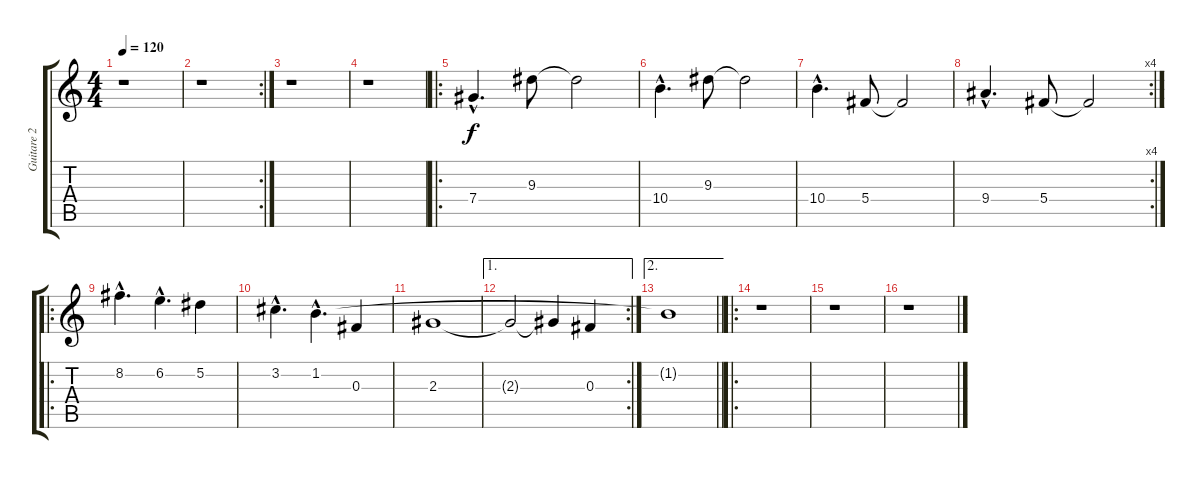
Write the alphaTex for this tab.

\track ("Guitare 2 - Tom" "Guitare 2 ") {instrument distortionguitar}
\staff {score tabs}
\tuning (Eb4 Bb3 Gb3 Db3 Ab2 Eb2) {hide}
\ts (4 4)
\tempo 120
\clef g2
\ks c
r.1{dy f} |
\rc 2
r.1 |
r.1 |
r.1 |
\ro
7.4{hac}.4{d} 9.3.8 9.3{t}.2 |
10.4{hac}.4{d} 9.3.8 9.3{t}.2 |
10.4{hac}.4{d} 5.4.8 5.4{t}.2 |
\rc 4
9.4{hac}.4{d} 5.4.8 5.4{t}.2 |
\ro
8.2{hac}.4{d} 6.2{hac}.4{d} 5.2.4 |
3.2{hac}.4{d} 1.2{hac}.4{d} 0.3.4 |
2.3.1 |
\ae 1
\rc 2
2.3{t}.2 2.3{t}.4 0.3.4 |
\ae 2
\barLineRight lightlight
1.2{t}.1 |
\ro
r.1 |
r.1 |
r.1
